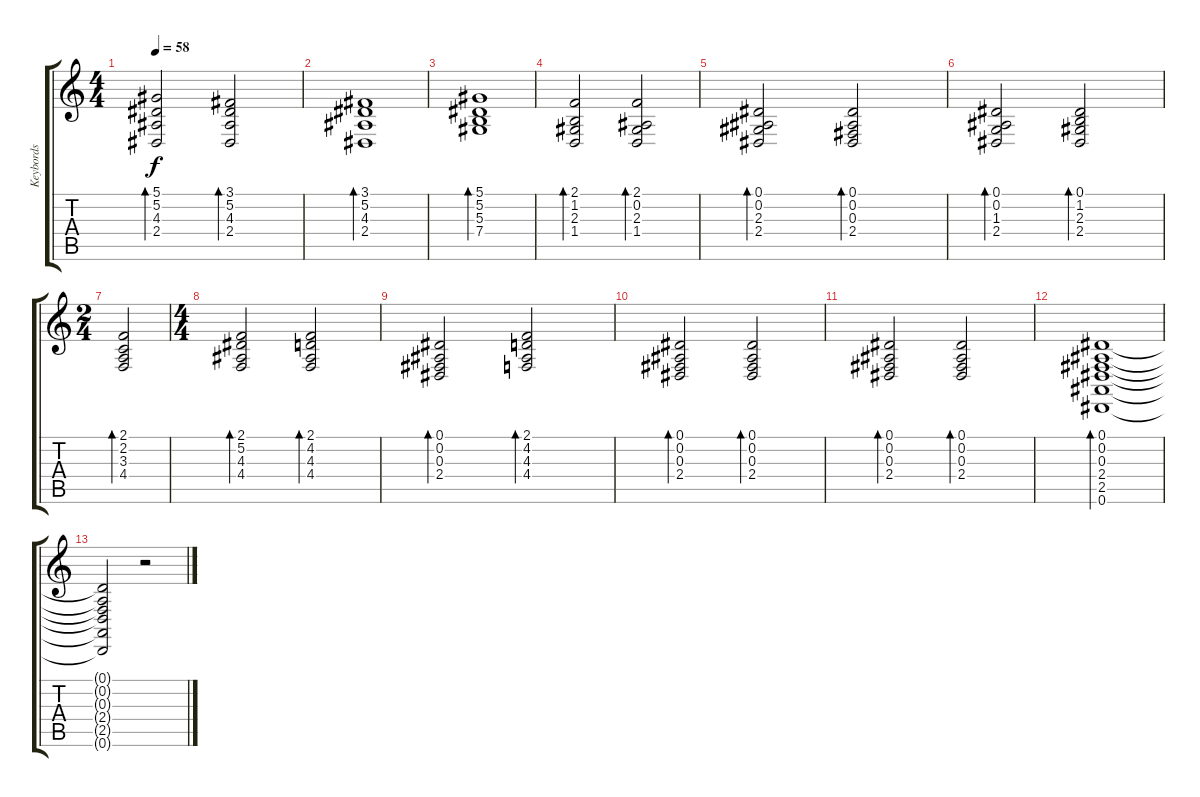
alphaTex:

\track ("Keybords" "Keybords") {instrument harpsichord}
\staff {score tabs}
\tuning (Eb4 Bb3 Gb3 Db3 Ab2 Eb2) {hide}
\ts (4 4)
\tempo 58
\clef g2
\ks c
(5.1 5.2 4.3 2.4).2{bd 120 dy f} (3.1 5.2 4.3 2.4).2{bd 120} |
(3.1 5.2 4.3 2.4).1{bd 120} |
(5.1 5.2 5.3 7.4).1{bd 120} |
(2.1 1.2 2.3 1.4).2{bd 120} (2.1 0.2 2.3 1.4).2{bd 120} |
(0.1 0.2 2.3 2.4).2{bd 120} (0.1 0.2 0.3 2.4).2{bd 120} |
(0.1 0.2 1.3 2.4).2{bd 120} (0.1 1.2 2.3 2.4).2{bd 120} |
\ts (2 4)
(2.1 2.2 3.3 4.4).2{bd 120} |
\ts (4 4)
(2.1 5.2 4.3 4.4).2{bd 120} (2.1 4.2 4.3 4.4).2{bd 120} |
(0.1 0.2 0.3 2.4).2{bd 120} (2.1 4.2 4.3 4.4).2{bd 120} |
(0.1 0.2 0.3 2.4).2{bd 120} (0.1 0.2 0.3 2.4).2{bd 120} |
(0.1 0.2 0.3 2.4).2{bd 120} (0.1 0.2 0.3 2.4).2{bd 120} |
(0.1 0.2 0.3 2.4 2.5 0.6).1{bd 480} |
(0.1{t} 0.2{t} 0.3{t} 2.4{t} 2.5{t} 0.6{t}).2 r.2
